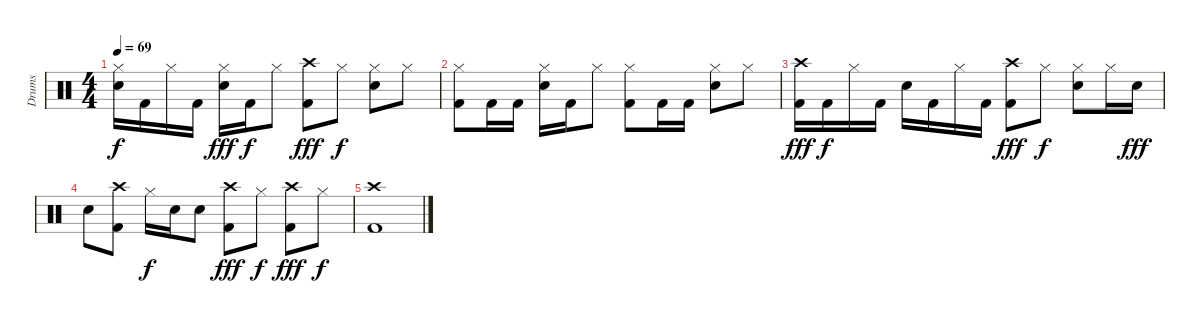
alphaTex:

\track ("Drums" "Drums") {instrument percussion}
\staff {score}
\articulation defaults
\ts (4 4)
\tempo 69
\clef neutral
\ks c
("Snare (hit) 2" "Hi-Hat (closed)").16{dy f} "Kick (hit) 2".16 "Hi-Hat (closed)".16 "Kick (hit) 2".16 ("Snare (hit) 2" "Hi-Hat (closed)").16{dy fff} "Kick (hit) 2".16{dy f} "Hi-Hat (closed)".8 ("Kick (hit) 2" "Crash high (hit)").8{dy fff} "Hi-Hat (closed)".8{dy f} ("Snare (hit) 2" "Hi-Hat (closed)").8 "Hi-Hat (closed)".8 |
("Kick (hit) 2" "Hi-Hat (closed)").8 "Kick (hit) 2".16 "Kick (hit) 2".16 ("Snare (hit) 2" "Hi-Hat (closed)").16 "Kick (hit) 2".16 "Hi-Hat (closed)".8 ("Kick (hit) 2" "Hi-Hat (closed)").8 "Kick (hit) 2".16 "Kick (hit) 2".16 ("Snare (hit) 2" "Hi-Hat (closed)").8 "Hi-Hat (closed)".8 |
("Kick (hit) 2" "Crash high (hit)").16{dy fff} "Kick (hit) 2".16{dy f} "Hi-Hat (closed)".16 "Kick (hit) 2".16 "Snare (hit) 2".16 "Kick (hit) 2".16 "Hi-Hat (closed)".16 "Kick (hit) 2".16 ("Kick (hit) 2" "Crash high (hit)").8{dy fff} "Hi-Hat (closed)".8{dy f} ("Snare (hit) 2" "Hi-Hat (closed)").8 "Hi-Hat (closed)".16 "Snare (hit) 2".16{dy fff} |
"Snare (hit) 2".8 ("Kick (hit) 2" "Crash high (hit)").8 "Hi-Hat (closed)".16{dy f} "Snare (hit) 2".16 "Snare (hit) 2".8 ("Kick (hit) 2" "Crash high (hit)").8{dy fff} "Hi-Hat (closed)".8{dy f} ("Kick (hit) 2" "Crash high (hit)").8{dy fff} "Hi-Hat (closed)".8{dy f} |
("Kick (hit) 2" "Crash high (hit)").1
